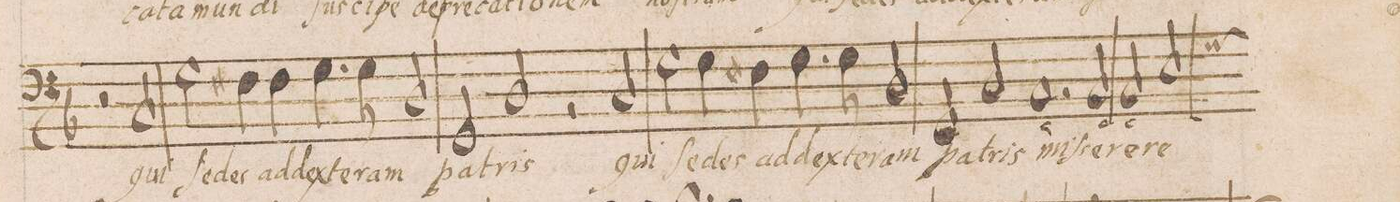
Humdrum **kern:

**kern	**text
*I"BASVS	*
*clefF4	*
*k[b-]	*
*met(C|)	*
*M2/1	*
2r	.
2C/	qui
2G\	ſe-
4F#X\	-des
4F#\	ad
=67	=67
4.G\	dex-
8G\	-te-
2D/	-ram
2GG/	pa-
2D/	-tris
=68	=68
2r	.
2D/	qui
2G\	ſe-
4G\	-des
4F#X\	ad
=69	=69
4.G\	dex-
8G\	-te-
2D/	-ram
2GG/	pa-
2D/	-tris
=70	=70
1.C	mi-
2C/	-ſe-
=71	=71
2C/	-re-
*custos:G	*
2E/	-re
*-	*-
